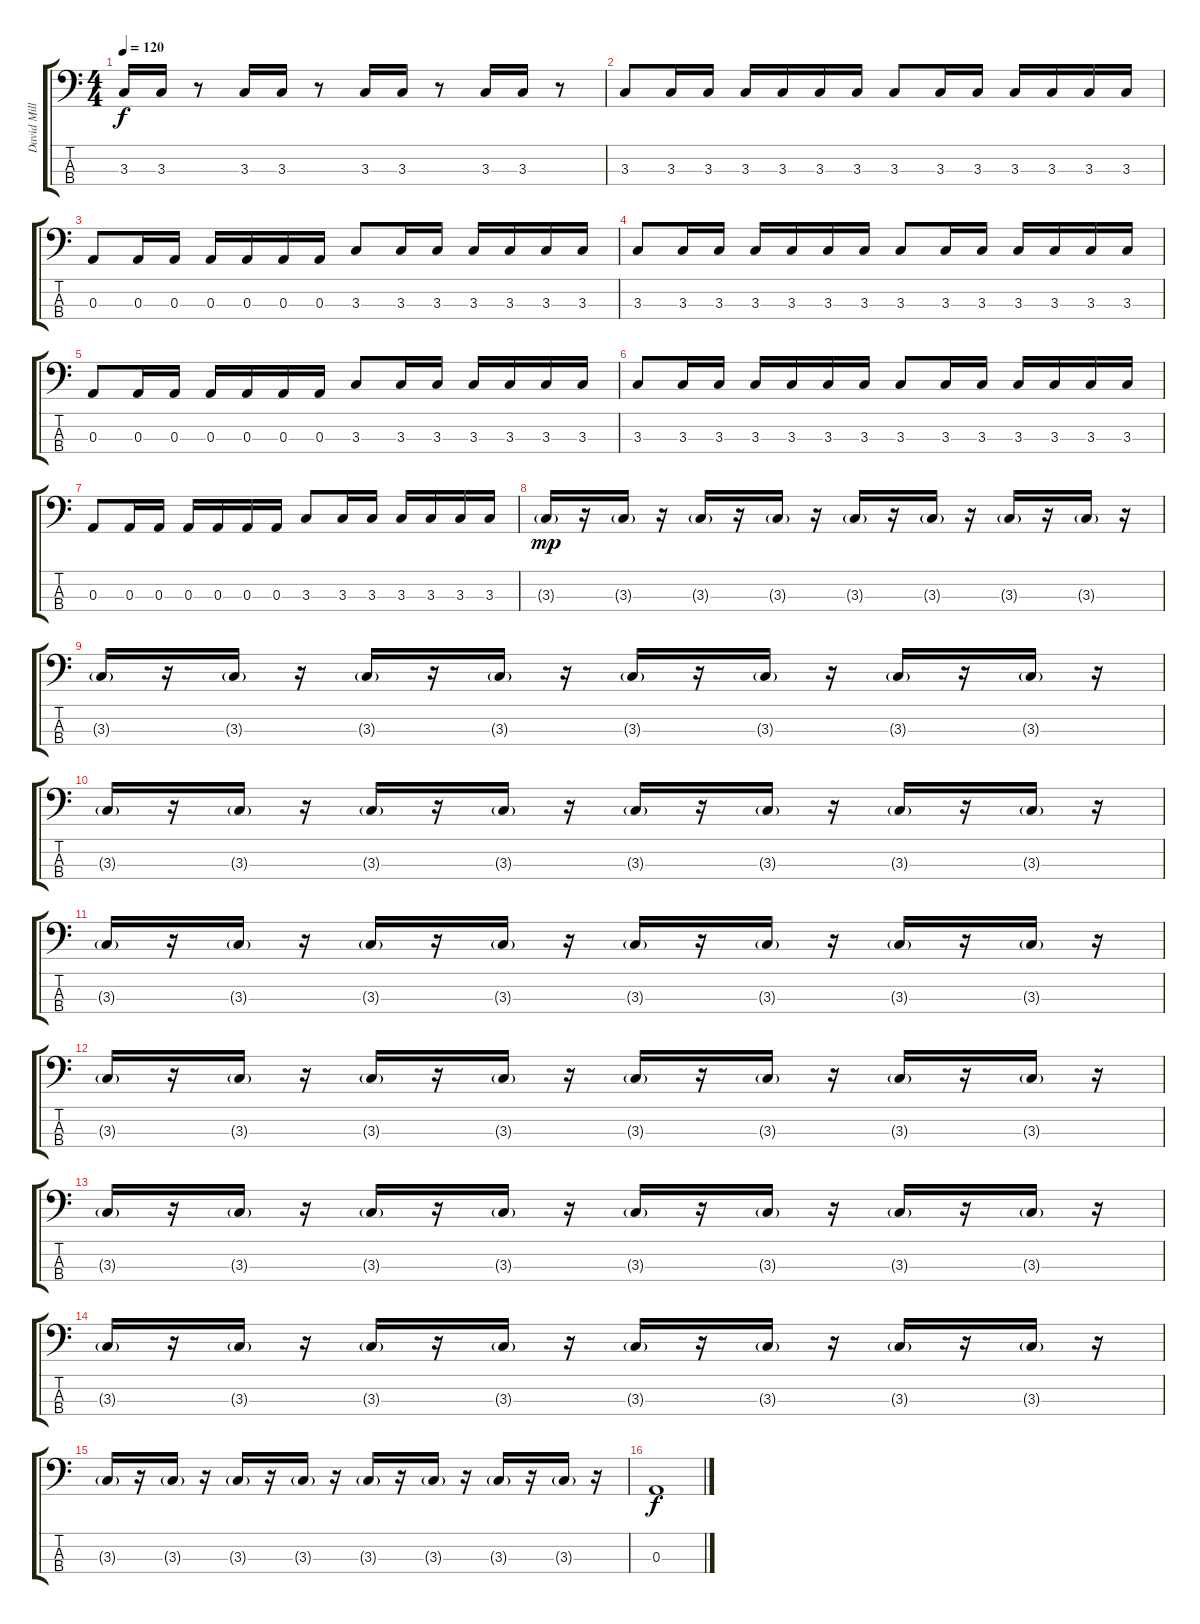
\track ("David Millan" "David Mill") {instrument electricbasspick}
\staff {score tabs}
\tuning (G2 D2 A1 E1) {hide}
\ts (4 4)
\tempo 120
\clef f4
\ks c
3.3.16{dy f} 3.3.16 r.8 3.3.16 3.3.16 r.8 3.3.16 3.3.16 r.8 3.3.16 3.3.16 r.8 |
3.3.8 3.3.16 3.3.16 3.3.16 3.3.16 3.3.16 3.3.16 3.3.8 3.3.16 3.3.16 3.3.16 3.3.16 3.3.16 3.3.16 |
0.3.8 0.3.16 0.3.16 0.3.16 0.3.16 0.3.16 0.3.16 3.3.8 3.3.16 3.3.16 3.3.16 3.3.16 3.3.16 3.3.16 |
3.3.8 3.3.16 3.3.16 3.3.16 3.3.16 3.3.16 3.3.16 3.3.8 3.3.16 3.3.16 3.3.16 3.3.16 3.3.16 3.3.16 |
0.3.8 0.3.16 0.3.16 0.3.16 0.3.16 0.3.16 0.3.16 3.3.8 3.3.16 3.3.16 3.3.16 3.3.16 3.3.16 3.3.16 |
3.3.8 3.3.16 3.3.16 3.3.16 3.3.16 3.3.16 3.3.16 3.3.8 3.3.16 3.3.16 3.3.16 3.3.16 3.3.16 3.3.16 |
0.3.8 0.3.16 0.3.16 0.3.16 0.3.16 0.3.16 0.3.16 3.3.8 3.3.16 3.3.16 3.3.16 3.3.16 3.3.16 3.3.16 |
3.3{g}.16{dy mp} r.16 3.3{g}.16 r.16 3.3{g}.16 r.16 3.3{g}.16 r.16 3.3{g}.16 r.16 3.3{g}.16 r.16 3.3{g}.16 r.16 3.3{g}.16 r.16 |
3.3{g}.16 r.16 3.3{g}.16 r.16 3.3{g}.16 r.16 3.3{g}.16 r.16 3.3{g}.16 r.16 3.3{g}.16 r.16 3.3{g}.16 r.16 3.3{g}.16 r.16 |
3.3{g}.16 r.16 3.3{g}.16 r.16 3.3{g}.16 r.16 3.3{g}.16 r.16 3.3{g}.16 r.16 3.3{g}.16 r.16 3.3{g}.16 r.16 3.3{g}.16 r.16 |
3.3{g}.16 r.16 3.3{g}.16 r.16 3.3{g}.16 r.16 3.3{g}.16 r.16 3.3{g}.16 r.16 3.3{g}.16 r.16 3.3{g}.16 r.16 3.3{g}.16 r.16 |
3.3{g}.16 r.16 3.3{g}.16 r.16 3.3{g}.16 r.16 3.3{g}.16 r.16 3.3{g}.16 r.16 3.3{g}.16 r.16 3.3{g}.16 r.16 3.3{g}.16 r.16 |
3.3{g}.16 r.16 3.3{g}.16 r.16 3.3{g}.16 r.16 3.3{g}.16 r.16 3.3{g}.16 r.16 3.3{g}.16 r.16 3.3{g}.16 r.16 3.3{g}.16 r.16 |
3.3{g}.16 r.16 3.3{g}.16 r.16 3.3{g}.16 r.16 3.3{g}.16 r.16 3.3{g}.16 r.16 3.3{g}.16 r.16 3.3{g}.16 r.16 3.3{g}.16 r.16 |
3.3{g}.16 r.16 3.3{g}.16 r.16 3.3{g}.16 r.16 3.3{g}.16 r.16 3.3{g}.16 r.16 3.3{g}.16 r.16 3.3{g}.16 r.16 3.3{g}.16 r.16 |
0.3.1{dy f}
